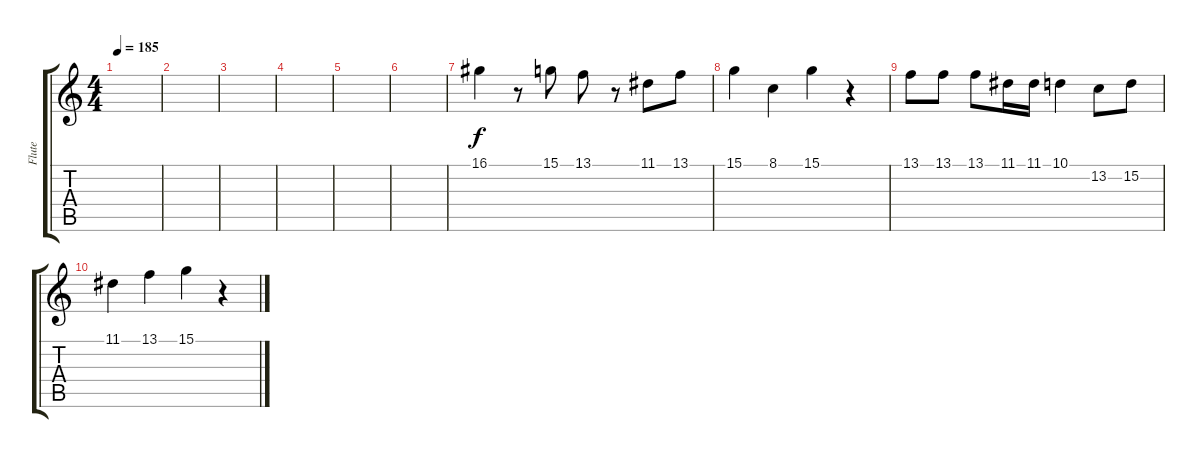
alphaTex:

\track ("Flute" "Flute") {instrument flute}
\staff {score tabs}
\tuning (E4 B3 G3 D3 A2 E2) {hide}
\ts (4 4)
\tempo 185
\clef g2
\ks c
|
|
|
|
|
|
16.1.4 r.8 15.1.8 13.1.8 r.8 11.1.8 13.1.8 |
15.1.4 8.1.4 15.1.4 r.4 |
13.1.8 13.1.8 13.1.8 11.1.16 11.1.16 10.1.4 13.2.8 15.2.8 |
11.1.4 13.1.4 15.1.4 r.4
